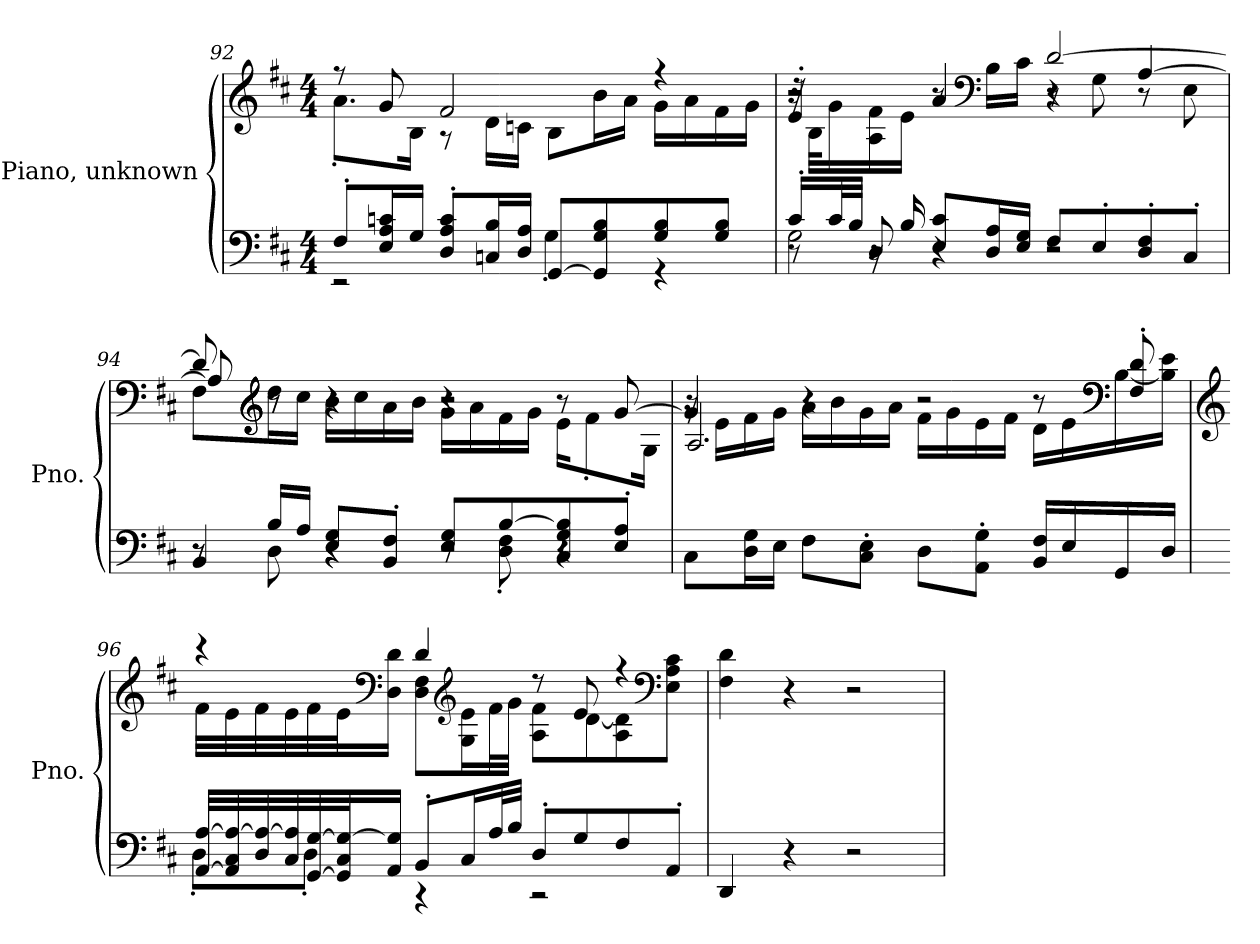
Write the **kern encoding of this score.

**kern	**kern
*part1	*part1
*staff2	*staff1
*I"Piano, unknown	*
*I'Pno.	*
*clefF4	*clefG2
*k[f#c#]	*k[f#c#]
*M4/4	*M4/4
=92	=92
*^	*^
8F#'/L	2r	8r	8.a'\L
16E/ 16A/ 16cn/L	.	8g/	.
16G/JJ	.	.	16B\Jk
8D/' 8A/' 8c/'L	.	2f#/	8r
16Cn/ 16B/L	.	.	16d\LL
16D/ 16A/JJ	.	.	16cn\JJ
[8GG/L	4G'\	.	8B\L
8GG/] 8G/ 8B/	.	.	16b\L
.	.	.	16a\JJ
8G/ 8B/	4r	4r	16g\LL
.	.	.	16a\
8G/ 8B/J	.	.	16f#\
.	.	.	16g\JJ
!!LO:LB:g=z
=93	=93	=93	=93
*	*^	*	*^
16c#'/LL	2G\	8r	4e'/	32r	2r
.	.	.	.	32B\KLL	.
32c#/L	.	.	.	16g\	.
32B/JJJ	.	.	.	.	.
16r	.	8D/	.	16A\ 16f#\	.
16B/	.	.	.	16e\JJ	.
8E/ 8c#/L	.	4r	4a/	8r	.
*	*	*	*clefF4	*	*
16D/ 16A/L	.	.	.	16B\LL	.
16E/ 16G/JJ	.	.	.	16c#\JJ	.
8F#/L	2r	2r	[2d/	8r	4r
8E'/	.	.	.	8G\	.
8D/' 8F#/'	.	.	.	8r	[4A/
8C#'/J	.	.	.	8E\	.
=94	=94	=94	=94	=94	=94
8r	8r	4BB/	8d/]	8F#\L	8A/]
*	*	*	*clefG2	*	*
16B/LL	8D\	.	8r	16dd\L	8r
16A/JJ	.	.	.	16cc#\JJ	.
8E/ 8G/L	4r	4r	4r	16b\LL	4r
.	.	.	.	16cc#\	.
8BB/' 8F#/'J	.	.	.	16a\	.
.	.	.	.	16b\JJ	.
8E/ 8G/L	8r	2r	4r	16g\LL	2r
.	.	.	.	16a\	.
[8B/	8D\' 8F#\'	.	.	16f#\	.
.	.	.	.	16g\JJ	.
8C#/ 8G/ 8B/]	4r	.	8r	16e\KL	.
.	.	.	.	8f#'\	.
8E/' 8A/'J	.	.	[8g/	.	.
.	.	.	.	16G\Jk	.
*v	*v	*v	*	*	*
!!LO:LB:g=z	!!	!!
=95	=95	=95	=95
8C#\L	4g/]	16r	2.A/
.	.	16e\LL	.
16D\ 16G\L	.	16f#\	.
16E\JJ	.	16g\JJ	.
8F#\L	4r	16a\LL	.
.	.	16b\	.
8C#\' 8E\'J	.	16g\	.
.	.	16a\JJ	.
8D\L	2r	16f#\LL	.
.	.	16g\	.
8AA\' 8G\'J	.	16e\	.
.	.	16f#\JJ	.
16BB/ 16F#/LL	.	16d\LL	8r
16E/	.	16e\	.
*	*clefF4	*	*
16GG/	.	[16B\	8F#/' 8d/'
16D/JJ	.	16B\] 16e\JJ	.
*	*v	*v	*v
!!LO:LB:g=z
=96	=96
*	*clefG2
*^	*^
[32AA/ [32A/LLL	8D'\L	4r	32f#\LLL
32AA/] 32C#/ 32A/_	.	.	32e\
32D/ 32A/_	.	.	32f#\
32C#/ 32A/]	.	.	32e\
[32GG/ [32G/	8D'\J	.	32f#\
32GG/] 32C#/ 32G/_J	.	.	32e\J
*	*	*clefF4	*
16AA/ 16G/]JJ	.	.	16D\ 16d\JJ
8BB'/L	4r	4d/	8D\ 8F#\L
*	*	*clefG2	*
16C#/L	.	.	16G\ 16e\L
32A/L	.	.	32f#\L
32B/JJJ	.	.	32g\JJJ
8D'/L	2r	8r	8A\ 8f#\L
8G/	.	8e/	[8d\
8F#/	.	4r	8A\ 8d\]
*	*	*clefF4	*
8AA'/J	.	.	8E\ 8A\ 8c#\J
*v	*v	*	*
*	*v	*v
=97	=97
4DD/	4F#\ 4d\
4r	4r
2r	2r
=	=
*-	*-
